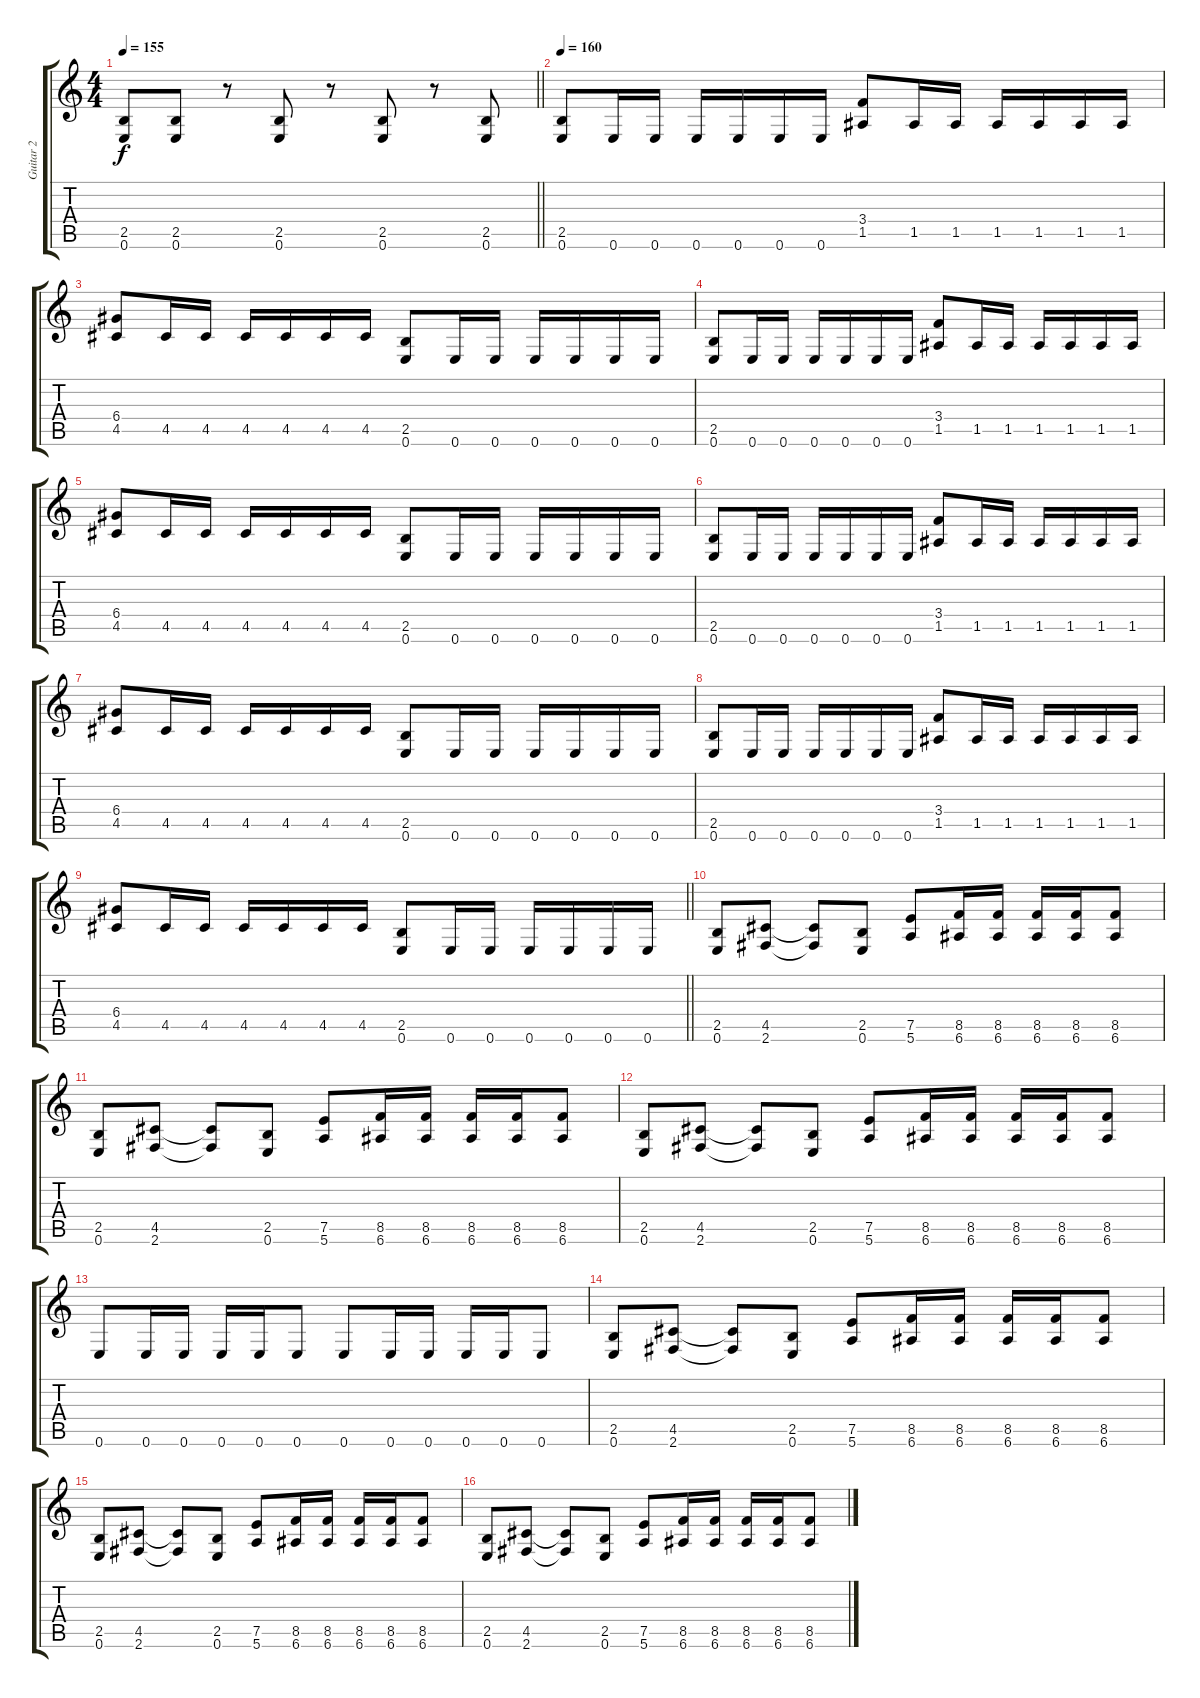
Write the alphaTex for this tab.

\track ("Guitar 2" "Guitar 2") {instrument overdrivenguitar}
\staff {score tabs}
\tuning (E4 B3 G3 D3 A2 E2) {hide}
\ts (4 4)
\tempo 155
\clef g2
\barLineRight lightlight
\ks c
(2.5 0.6).8{dy f} (2.5 0.6).8 r.8 (2.5 0.6).8 r.8 (2.5 0.6).8 r.8 (2.5 0.6).8 |
\tempo 160
(2.5 0.6).8 0.6.16 0.6.16 0.6.16 0.6.16 0.6.16 0.6.16 (3.4 1.5).8 1.5.16 1.5.16 1.5.16 1.5.16 1.5.16 1.5.16 |
(6.4 4.5).8 4.5.16 4.5.16 4.5.16 4.5.16 4.5.16 4.5.16 (2.5 0.6).8 0.6.16 0.6.16 0.6.16 0.6.16 0.6.16 0.6.16 |
(2.5 0.6).8 0.6.16 0.6.16 0.6.16 0.6.16 0.6.16 0.6.16 (3.4 1.5).8 1.5.16 1.5.16 1.5.16 1.5.16 1.5.16 1.5.16 |
(6.4 4.5).8 4.5.16 4.5.16 4.5.16 4.5.16 4.5.16 4.5.16 (2.5 0.6).8 0.6.16 0.6.16 0.6.16 0.6.16 0.6.16 0.6.16 |
(2.5 0.6).8 0.6.16 0.6.16 0.6.16 0.6.16 0.6.16 0.6.16 (3.4 1.5).8 1.5.16 1.5.16 1.5.16 1.5.16 1.5.16 1.5.16 |
(6.4 4.5).8 4.5.16 4.5.16 4.5.16 4.5.16 4.5.16 4.5.16 (2.5 0.6).8 0.6.16 0.6.16 0.6.16 0.6.16 0.6.16 0.6.16 |
(2.5 0.6).8 0.6.16 0.6.16 0.6.16 0.6.16 0.6.16 0.6.16 (3.4 1.5).8 1.5.16 1.5.16 1.5.16 1.5.16 1.5.16 1.5.16 |
\barLineRight lightlight
(6.4 4.5).8 4.5.16 4.5.16 4.5.16 4.5.16 4.5.16 4.5.16 (2.5 0.6).8 0.6.16 0.6.16 0.6.16 0.6.16 0.6.16 0.6.16 |
(2.5 0.6).8 (4.5 2.6).8 (4.5{t} 2.6{t}).8 (2.5 0.6).8 (7.5 5.6).8 (8.5 6.6).16 (8.5 6.6).16 (8.5 6.6).16 (8.5 6.6).16 (8.5 6.6).8 |
(2.5 0.6).8 (4.5 2.6).8 (4.5{t} 2.6{t}).8 (2.5 0.6).8 (7.5 5.6).8 (8.5 6.6).16 (8.5 6.6).16 (8.5 6.6).16 (8.5 6.6).16 (8.5 6.6).8 |
(2.5 0.6).8 (4.5 2.6).8 (4.5{t} 2.6{t}).8 (2.5 0.6).8 (7.5 5.6).8 (8.5 6.6).16 (8.5 6.6).16 (8.5 6.6).16 (8.5 6.6).16 (8.5 6.6).8 |
0.6.8 0.6.16 0.6.16 0.6.16 0.6.16 0.6.8 0.6.8 0.6.16 0.6.16 0.6.16 0.6.16 0.6.8 |
(2.5 0.6).8 (4.5 2.6).8 (4.5{t} 2.6{t}).8 (2.5 0.6).8 (7.5 5.6).8 (8.5 6.6).16 (8.5 6.6).16 (8.5 6.6).16 (8.5 6.6).16 (8.5 6.6).8 |
(2.5 0.6).8 (4.5 2.6).8 (4.5{t} 2.6{t}).8 (2.5 0.6).8 (7.5 5.6).8 (8.5 6.6).16 (8.5 6.6).16 (8.5 6.6).16 (8.5 6.6).16 (8.5 6.6).8 |
(2.5 0.6).8 (4.5 2.6).8 (4.5{t} 2.6{t}).8 (2.5 0.6).8 (7.5 5.6).8 (8.5 6.6).16 (8.5 6.6).16 (8.5 6.6).16 (8.5 6.6).16 (8.5 6.6).8
